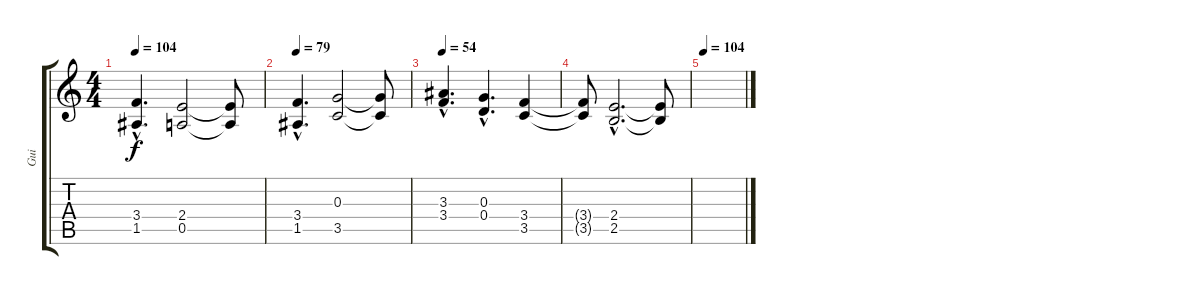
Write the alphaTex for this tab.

\track ("Gui" "Gui") {instrument distortionguitar}
\staff {score tabs}
\tuning (E4 B3 G3 D3 A2 E2) {hide}
\ts (4 4)
\tempo 104
\clef g2
\ks c
(3.4{hac} 1.5{hac}).4{d dy f} (2.4 0.5).2 (2.4{t} 0.5{t}).8 |
\tempo 79
(3.4{hac} 1.5{hac}).4{d} (0.3 3.5).2 (0.3{t} 3.5{t}).8 |
\tempo 54
(3.3{hac} 3.4{hac}).4{d} (0.3{hac} 0.4{hac}).4{d} (3.4 3.5).4 |
(3.4{t} 3.5{t}).8 (2.4{hac} 2.5{hac}).2{d} (2.4{t} 2.5{t}).8 |
\tempo 104
